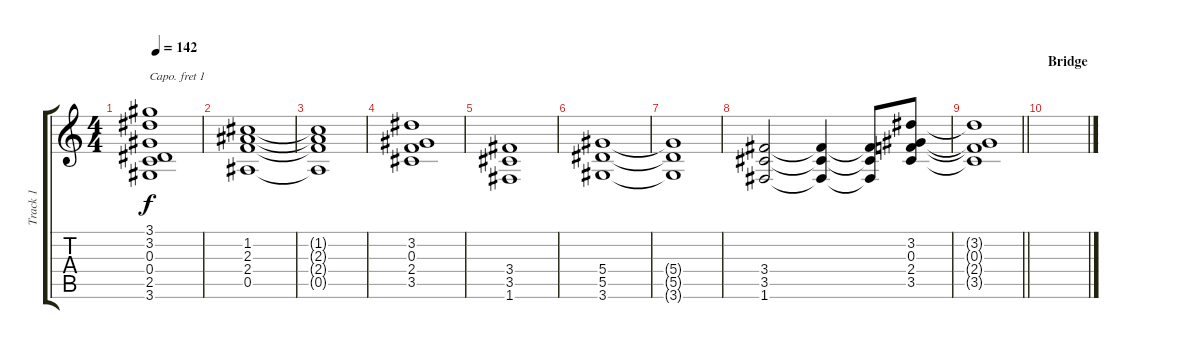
\track ("Track 1" "Track 1") {instrument overdrivenguitar}
\staff {score tabs}
\capo 1
\tuning (E4 B3 G3 D3 A2 E2) {hide}
\ts (4 4)
\tempo 142
\clef g2
\ks c
(3.1{t} 3.2{t} 0.3{t} 0.4{t} 2.5{t} 3.6{t}).1{dy f} |
(1.2 2.3 2.4 0.5).1 |
(1.2{t} 2.3{t} 2.4{t} 0.5{t}).1 |
(3.2 0.3 2.4 3.5).1 |
(3.4 3.5 1.6).1 |
(5.4 5.5 3.6).1 |
(5.4{t} 5.5{t} 3.6{t}).1 |
(3.4 3.5 1.6).2 (3.4{t} 3.5{t} 1.6{t}).4 (3.4{t} 3.5{t} 1.6{t}).8 (3.2 0.3 2.4 3.5).8 |
\barLineRight lightlight
(3.2{t} 0.3{t} 2.4{t} 3.5{t}).1 |
\section ("" "Bridge")
